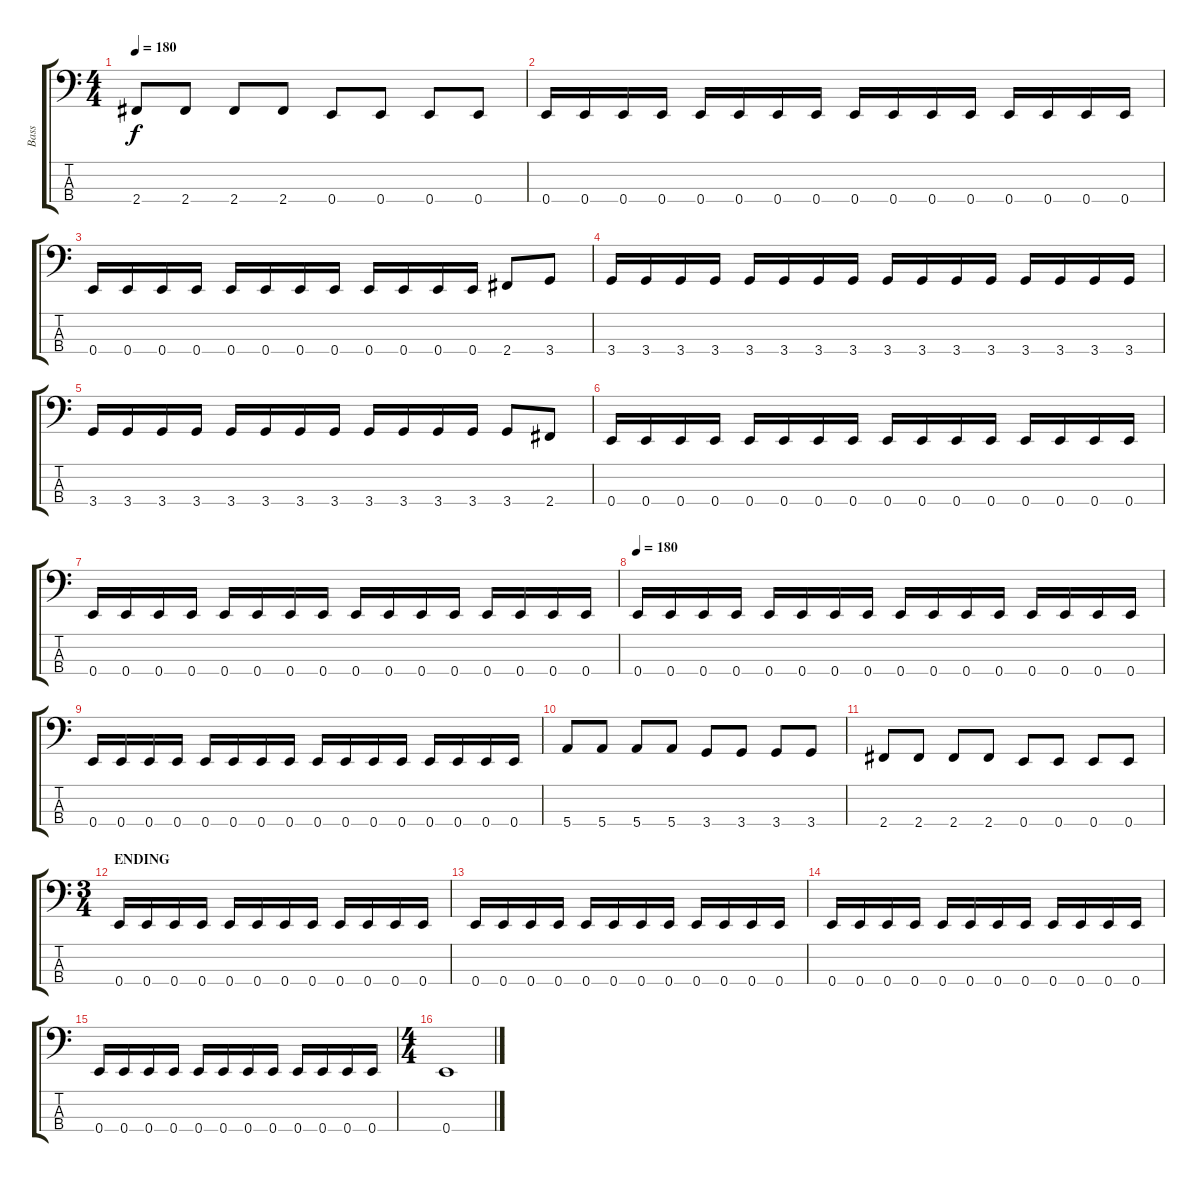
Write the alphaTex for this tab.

\track ("Bass" "Bass") {instrument electricbasspick}
\staff {score tabs}
\tuning (G2 D2 A1 E1) {hide}
\ts (4 4)
\tempo 180
\clef f4
\ks c
2.4.8{dy f} 2.4.8 2.4.8 2.4.8 0.4.8 0.4.8 0.4.8 0.4.8 |
0.4.16 0.4.16 0.4.16 0.4.16 0.4.16 0.4.16 0.4.16 0.4.16 0.4.16 0.4.16 0.4.16 0.4.16 0.4.16 0.4.16 0.4.16 0.4.16 |
0.4.16 0.4.16 0.4.16 0.4.16 0.4.16 0.4.16 0.4.16 0.4.16 0.4.16 0.4.16 0.4.16 0.4.16 2.4.8 3.4.8 |
3.4.16 3.4.16 3.4.16 3.4.16 3.4.16 3.4.16 3.4.16 3.4.16 3.4.16 3.4.16 3.4.16 3.4.16 3.4.16 3.4.16 3.4.16 3.4.16 |
3.4.16 3.4.16 3.4.16 3.4.16 3.4.16 3.4.16 3.4.16 3.4.16 3.4.16 3.4.16 3.4.16 3.4.16 3.4.8 2.4.8 |
0.4.16 0.4.16 0.4.16 0.4.16 0.4.16 0.4.16 0.4.16 0.4.16 0.4.16 0.4.16 0.4.16 0.4.16 0.4.16 0.4.16 0.4.16 0.4.16 |
0.4.16 0.4.16 0.4.16 0.4.16 0.4.16 0.4.16 0.4.16 0.4.16 0.4.16 0.4.16 0.4.16 0.4.16 0.4.16 0.4.16 0.4.16 0.4.16 |
\tempo 180
0.4.16 0.4.16 0.4.16 0.4.16 0.4.16 0.4.16 0.4.16 0.4.16 0.4.16 0.4.16 0.4.16 0.4.16 0.4.16 0.4.16 0.4.16 0.4.16 |
0.4.16 0.4.16 0.4.16 0.4.16 0.4.16 0.4.16 0.4.16 0.4.16 0.4.16 0.4.16 0.4.16 0.4.16 0.4.16 0.4.16 0.4.16 0.4.16 |
5.4.8 5.4.8 5.4.8 5.4.8 3.4.8 3.4.8 3.4.8 3.4.8 |
2.4.8 2.4.8 2.4.8 2.4.8 0.4.8 0.4.8 0.4.8 0.4.8 |
\ts (3 4)
\section ("" "ENDING")
0.4.16 0.4.16 0.4.16 0.4.16 0.4.16 0.4.16 0.4.16 0.4.16 0.4.16 0.4.16 0.4.16 0.4.16 |
0.4.16 0.4.16 0.4.16 0.4.16 0.4.16 0.4.16 0.4.16 0.4.16 0.4.16 0.4.16 0.4.16 0.4.16 |
0.4.16 0.4.16 0.4.16 0.4.16 0.4.16 0.4.16 0.4.16 0.4.16 0.4.16 0.4.16 0.4.16 0.4.16 |
0.4.16 0.4.16 0.4.16 0.4.16 0.4.16 0.4.16 0.4.16 0.4.16 0.4.16 0.4.16 0.4.16 0.4.16 |
\ts (4 4)
0.4.1
